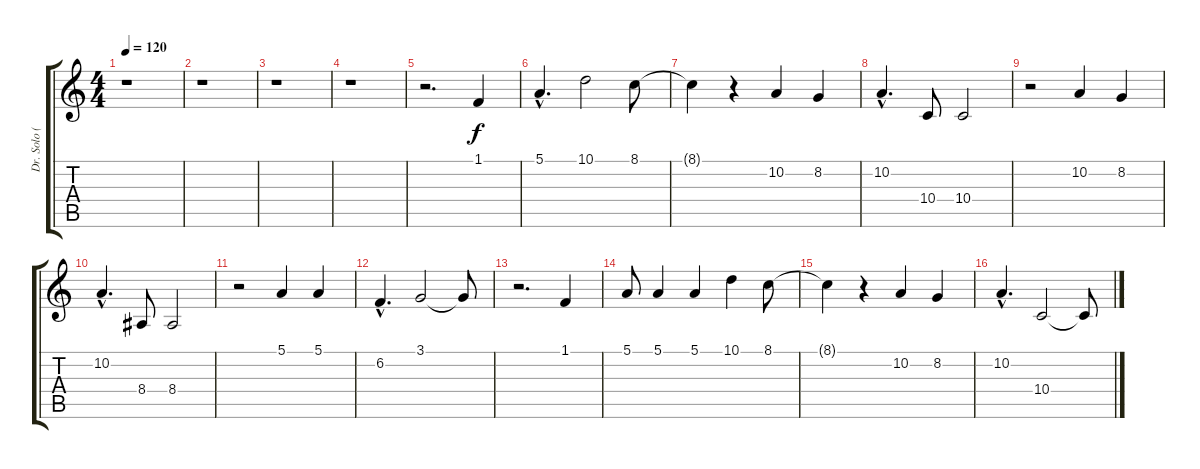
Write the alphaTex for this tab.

\track ("Dr. Solo (Harm)     " "Dr. Solo (") {instrument pad1newage}
\staff {score tabs}
\tuning (E4 B3 G3 D3 A2 E2) {hide}
\ts (4 4)
\tempo 120
\clef g2
\ks c
r.1{dy f} |
r.1 |
r.1 |
r.1 |
r.2{d} 1.1.4 |
5.1{hac}.4{d} 10.1.2 8.1.8 |
8.1{t}.4 r.4 10.2.4 8.2.4 |
10.2{hac}.4{d} 10.4.8 10.4.2 |
r.2 10.2.4 8.2.4 |
10.2{hac}.4{d} 8.4.8 8.4.2 |
r.2 5.1.4 5.1.4 |
6.2{hac}.4{d} 3.1.2 3.1{t}.8 |
r.2{d} 1.1.4 |
5.1.8 5.1.4 5.1.4 10.1.4 8.1.8 |
8.1{t}.4 r.4 10.2.4 8.2.4 |
10.2{hac}.4{d} 10.4.2 10.4{t}.8
